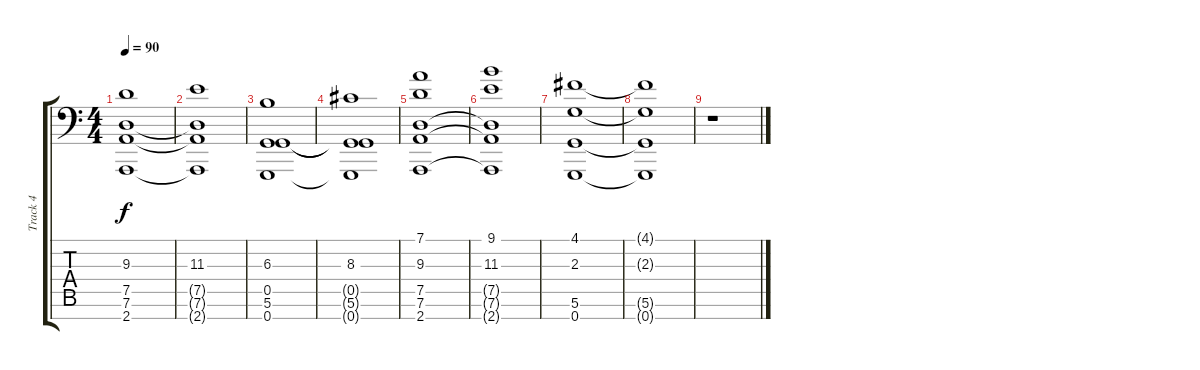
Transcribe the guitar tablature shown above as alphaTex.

\track ("Track 4" "Track 4") {instrument fx6goblins}
\staff {score tabs}
\tuning (D4 A3 F3 C3 G2 D2 G1) {hide}
\ts (4 4)
\tempo 90
\clef f4
\ks c
(9.3 7.5 7.6 2.7).1{dy f} |
(11.3 7.5{t} 7.6{t} 2.7{t}).1 |
(6.3 0.5 5.6 0.7).1 |
(8.3 0.5{t} 5.6{t} 0.7{t}).1 |
(7.1 9.3 7.5 7.6 2.7).1 |
(9.1 11.3 7.5{t} 7.6{t} 2.7{t}).1 |
(4.1 2.3 5.6 0.7).1 |
(4.1{t} 2.3{t} 5.6{t} 0.7{t}).1 |
r.1
